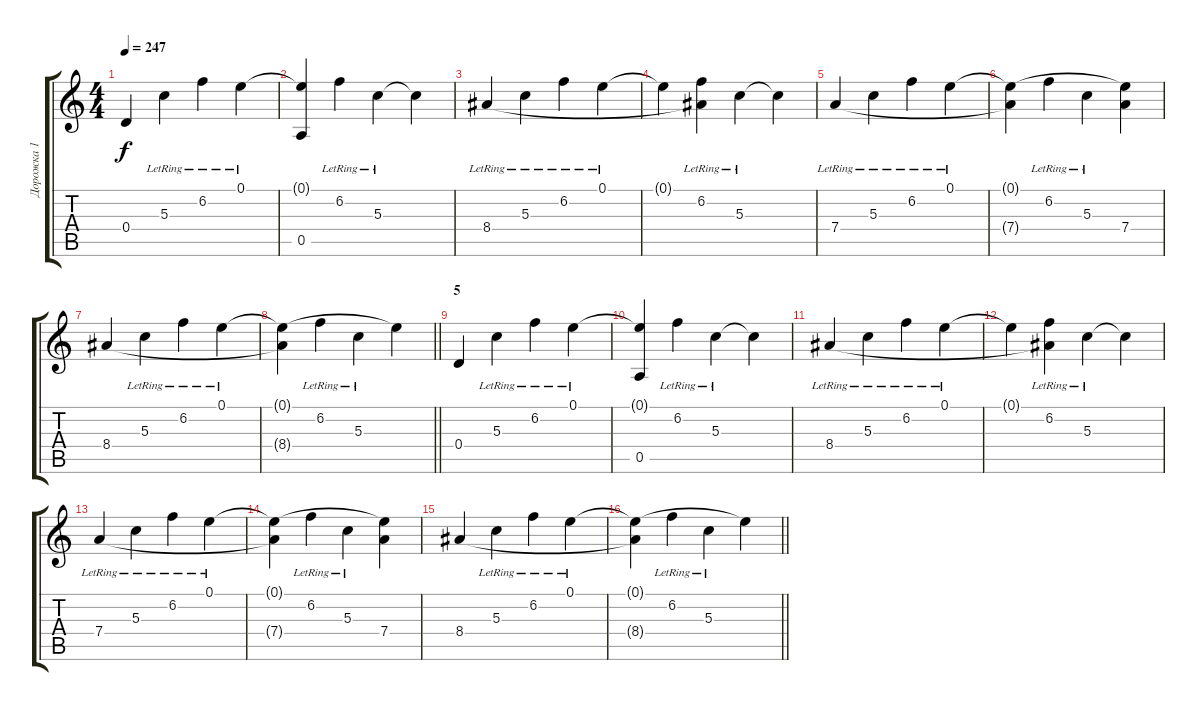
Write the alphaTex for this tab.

\track ("Дорожка 1" "Дорожка 1") {instrument acousticguitarnylon}
\staff {score tabs}
\tuning (E4 B3 G3 D3 A2 E2) {hide}
\ts (4 4)
\tempo 247
\clef g2
\ks c
0.4.4{dy f} 5.3{lr}.4 6.2{lr}.4 0.1{lr}.4 |
(0.1{t} 0.5).4 6.2{lr}.4 5.3{lr}.4 5.3{t}.4 |
8.4{lr}.4 5.3{lr}.4 6.2{lr}.4 0.1{lr}.4 |
0.1{t}.4 (6.2{lr} 8.4{t}).4 5.3{lr}.4 5.3{t}.4 |
7.4{lr}.4 5.3{lr}.4 6.2{lr}.4 0.1{lr}.4 |
(0.1{t} 7.4{t}).4 6.2{lr}.4 5.3{lr}.4 (0.1{t} 7.4).4 |
8.4.4 5.3{lr}.4 6.2{lr}.4 0.1{lr}.4 |
\barLineRight lightlight
(0.1{t} 8.4{t}).4 6.2{lr}.4 5.3{lr}.4 0.1{t}.4 |
\section ("" "5")
0.4.4 5.3{lr}.4 6.2{lr}.4 0.1{lr}.4 |
(0.1{t} 0.5).4 6.2{lr}.4 5.3{lr}.4 5.3{t}.4 |
8.4{lr}.4 5.3{lr}.4 6.2{lr}.4 0.1{lr}.4 |
0.1{t}.4 (6.2{lr} 8.4{t}).4 5.3{lr}.4 5.3{t}.4 |
7.4{lr}.4 5.3{lr}.4 6.2{lr}.4 0.1{lr}.4 |
(0.1{t} 7.4{t}).4 6.2{lr}.4 5.3{lr}.4 (0.1{t} 7.4).4 |
8.4.4 5.3{lr}.4 6.2{lr}.4 0.1{lr}.4 |
\barLineRight lightlight
(0.1{t} 8.4{t}).4 6.2{lr}.4 5.3{lr}.4 0.1{t}.4
